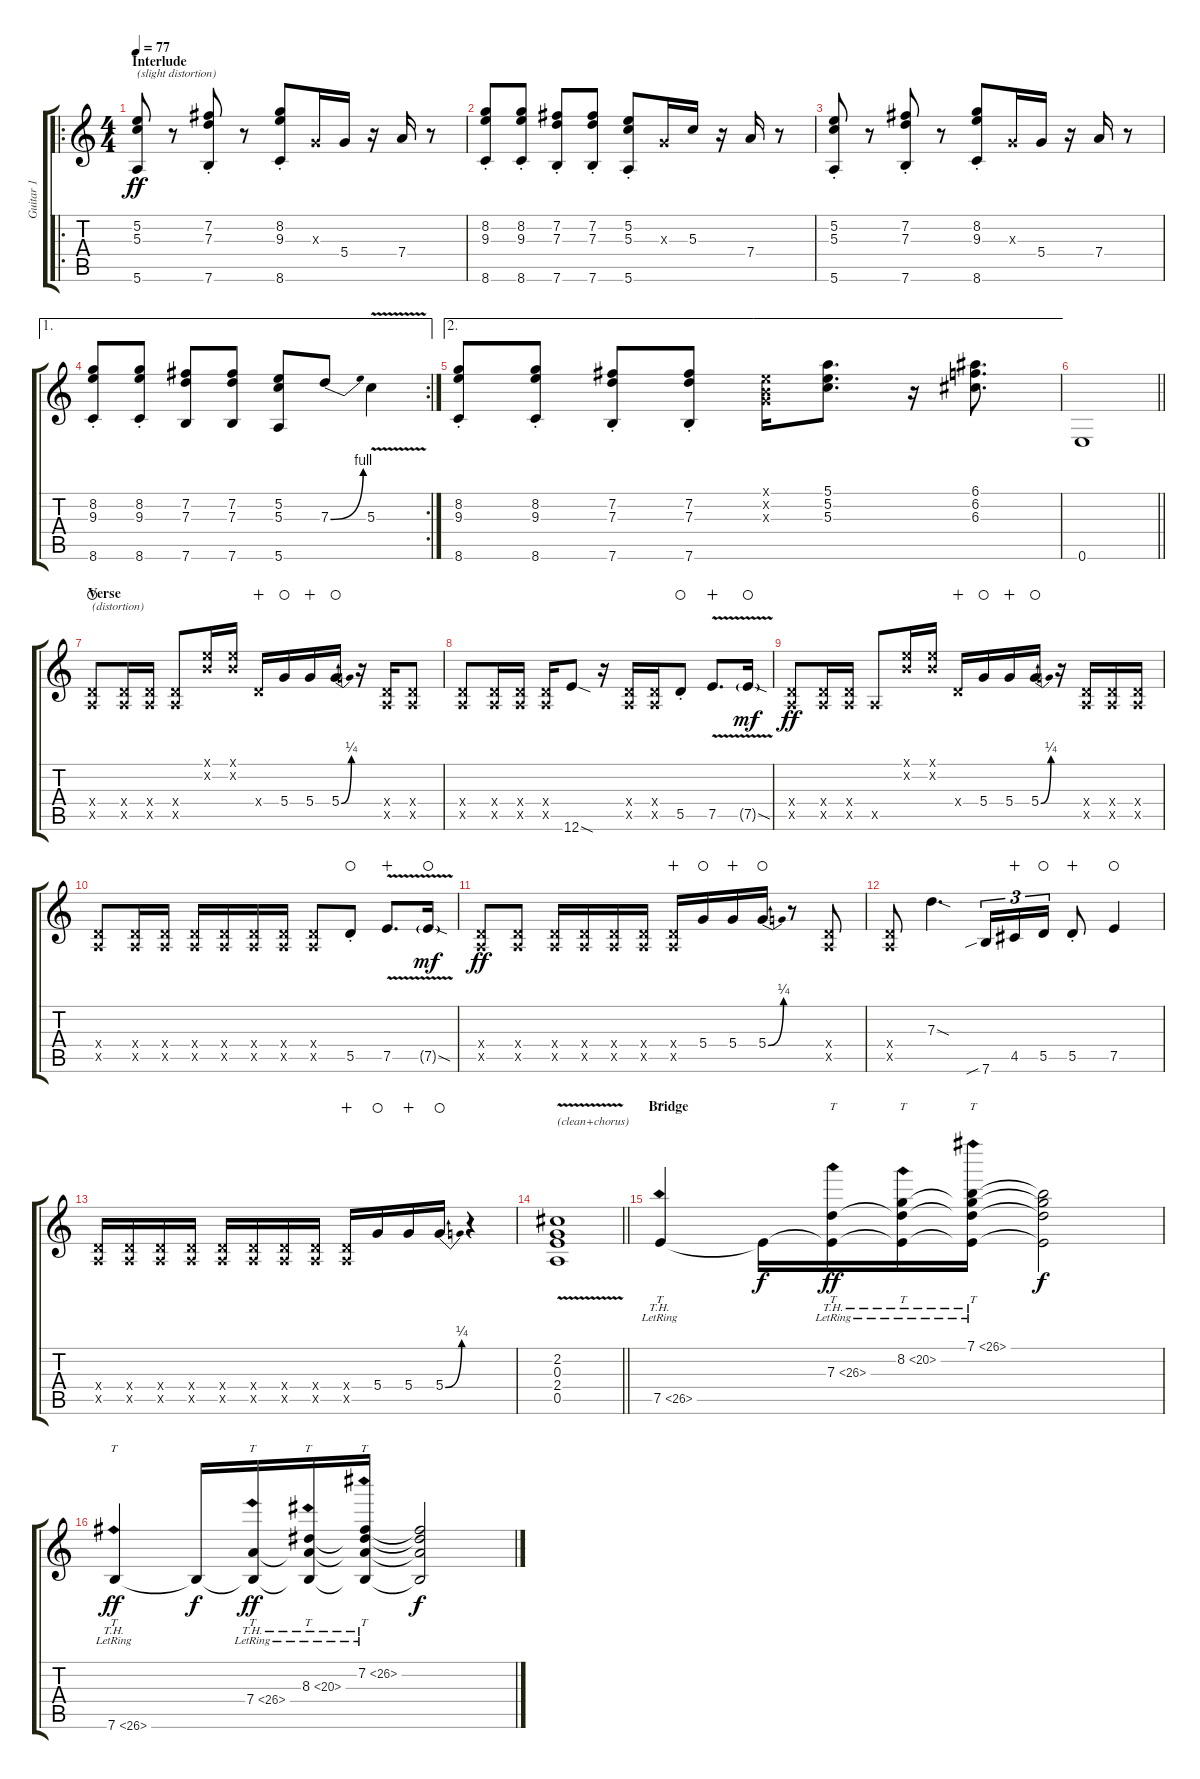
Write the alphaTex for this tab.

\track ("Guitar 1" "Guitar 1") {instrument distortionguitar}
\staff {score tabs}
\tuning (E4 B3 G3 D3 A2 E2) {hide}
\ro
\ts (4 4)
\section ("" "Interlude")
\tempo 77
\clef g2
\ks c
(5.2 5.3 5.6{st}).8{txt "(slight distortion)" dy ff} r.8 (7.2 7.3 7.6{st}).8 r.8 (8.2 9.3 8.6{st}).8 0.3{x}.16 5.4.16 r.16 7.4.16 r.8 |
(8.2 9.3 8.6{st}).8 (8.2 9.3 8.6{st}).8 (7.2 7.3{st} 7.6).8 (7.2 7.3{st} 7.6).8 (5.2 5.3{st} 5.6).8 0.3{x}.16 5.3.16 r.16 7.4.16 r.8 |
(5.2 5.3 5.6{st}).8 r.8 (7.2 7.3 7.6{st}).8 r.8 (8.2 9.3 8.6{st}).8 0.3{x}.16 5.4.16 r.16 7.4.16 r.8 |
\ae 1
\rc 2
(8.2 9.3 8.6{st}).8 (8.2 9.3 8.6{st}).8 (7.2 7.3 7.6).8 (7.2 7.3 7.6).8 (5.2 5.3 5.6).8 7.3{be (bend 0 0 60 4)}.8 5.3{v}.4 |
\ae 2
(8.2{st} 9.3 8.6).8 (8.2 9.3 8.6{st}).8 (7.2 7.3 7.6{st}).8 (7.2 7.3 7.6{st}).8 (0.1{x} 0.2{x} 0.3{x}).16 (5.1 5.2 5.3).8{d} r.16 (6.1 6.2 6.3).8{d} |
\barLineRight lightlight
0.6.1 |
\section ("" "Verse")
(0.4{x} 0.5{x}).8{txt "(distortion)" waho} (0.4{x} 0.5{x}).16 (0.4{x} 0.5{x}).16 (0.4{x} 0.5{x}).8 (0.1{x} 0.2{x}).16 (0.1{x} 0.2{x}).16 0.4{x}.16{wahc} 5.4.16{waho} 5.4.16{wahc} 5.4{be (bend 0 0 60 1)}.16{waho} r.16 (0.4{x} 0.5{x}).16 (0.4{x} 0.5{x}).8 |
(0.4{x} 0.5{x}).8 (0.4{x} 0.5{x}).16 (0.4{x} 0.5{x}).16 (0.4{x} 0.5{x}).16 12.6{sod}.8 r.16 (0.4{x} 0.5{x}).16 (0.4{x} 0.5{x}).16 5.5{st}.8{waho} 7.5{v}.8{d wahc} 7.5{v sod g}.16{dy mf waho} |
(0.4{x} 0.5{x}).8{dy ff} (0.4{x} 0.5{x}).16 (0.4{x} 0.5{x}).16 0.5{x}.8 (0.1{x} 0.2{x}).16 (0.1{x} 0.2{x}).16 0.4{x}.16{wahc} 5.4.16{waho} 5.4.16{wahc} 5.4{be (bend 0 0 60 1)}.16{waho} r.16 (0.4{x} 0.5{x}).16 (0.4{x} 0.5{x}).16 (0.4{x} 0.5{x}).16 |
(0.4{x} 0.5{x}).8 (0.4{x} 0.5{x}).16 (0.4{x} 0.5{x}).16 (0.4{x} 0.5{x}).16 (0.4{x} 0.5{x}).16 (0.4{x} 0.5{x}).16 (0.4{x} 0.5{x}).16 (0.4{x} 0.5{x}).8 5.5{st}.8{waho} 7.5{v}.8{d wahc} 7.5{v sod g}.16{dy mf waho} |
(0.4{x} 0.5{x}).8{dy ff} (0.4{x} 0.5{x}).8 (0.4{x} 0.5{x}).16 (0.4{x} 0.5{x}).16 (0.4{x} 0.5{x}).16 (0.4{x} 0.5{x}).16 (0.4{x} 0.5{x}).16{wahc} 5.4.16{waho} 5.4.16{wahc} 5.4{be (bend 0 0 60 1)}.16{waho} r.8 (0.4{x} 0.5{x}).8 |
(0.4{x} 0.5{x}).8 7.3{sod}.4{d} 7.6{sib}.16{tu (3 2)} 4.5.16{tu (3 2) wahc} 5.5.16{tu (3 2) waho} 5.5{st}.8{wahc} 7.5.4{waho} |
(0.4{x} 0.5{x}).16 (0.4{x} 0.5{x}).16 (0.4{x} 0.5{x}).16 (0.4{x} 0.5{x}).16 (0.4{x} 0.5{x}).16 (0.4{x} 0.5{x}).16 (0.4{x} 0.5{x}).16 (0.4{x} 0.5{x}).16 (0.4{x} 0.5{x}).16{wahc} 5.4.16{waho} 5.4.16{wahc} 5.4{be (bend 0 0 60 1)}.16{waho} r.4 |
\barLineRight lightlight
(2.2 0.3{v} 2.4 0.5).1{txt "(clean+chorus)" instrument electricguitarclean} |
\section ("" "Bridge")
7.5{th 19 lr}.4{tt instrument distortionguitar} 7.5{t}.16{dy f} (7.3{th 19 lr} 7.5{t}).16{tt dy ff} (8.2{th 12 lr} 7.3{t} 7.5{t}).16{tt} (7.1{th 19 lr} 8.2{t} 7.3{t} 7.5{t}).16{tt} (7.1{t} 8.2{t} 7.3{t} 7.5{t}).2{dy f} |
7.6{th 19 lr}.4{tt dy ff} 7.6{t}.16{dy f} (7.4{th 19 lr} 7.6{t}).16{tt dy ff} (8.3{th 12 lr} 7.4{t} 7.6{t}).16{tt} (7.2{th 19 lr} 8.3{t} 7.4{t} 7.6{t}).16{tt} (7.2{t} 8.3{t} 7.4{t} 7.6{t}).2{dy f}
